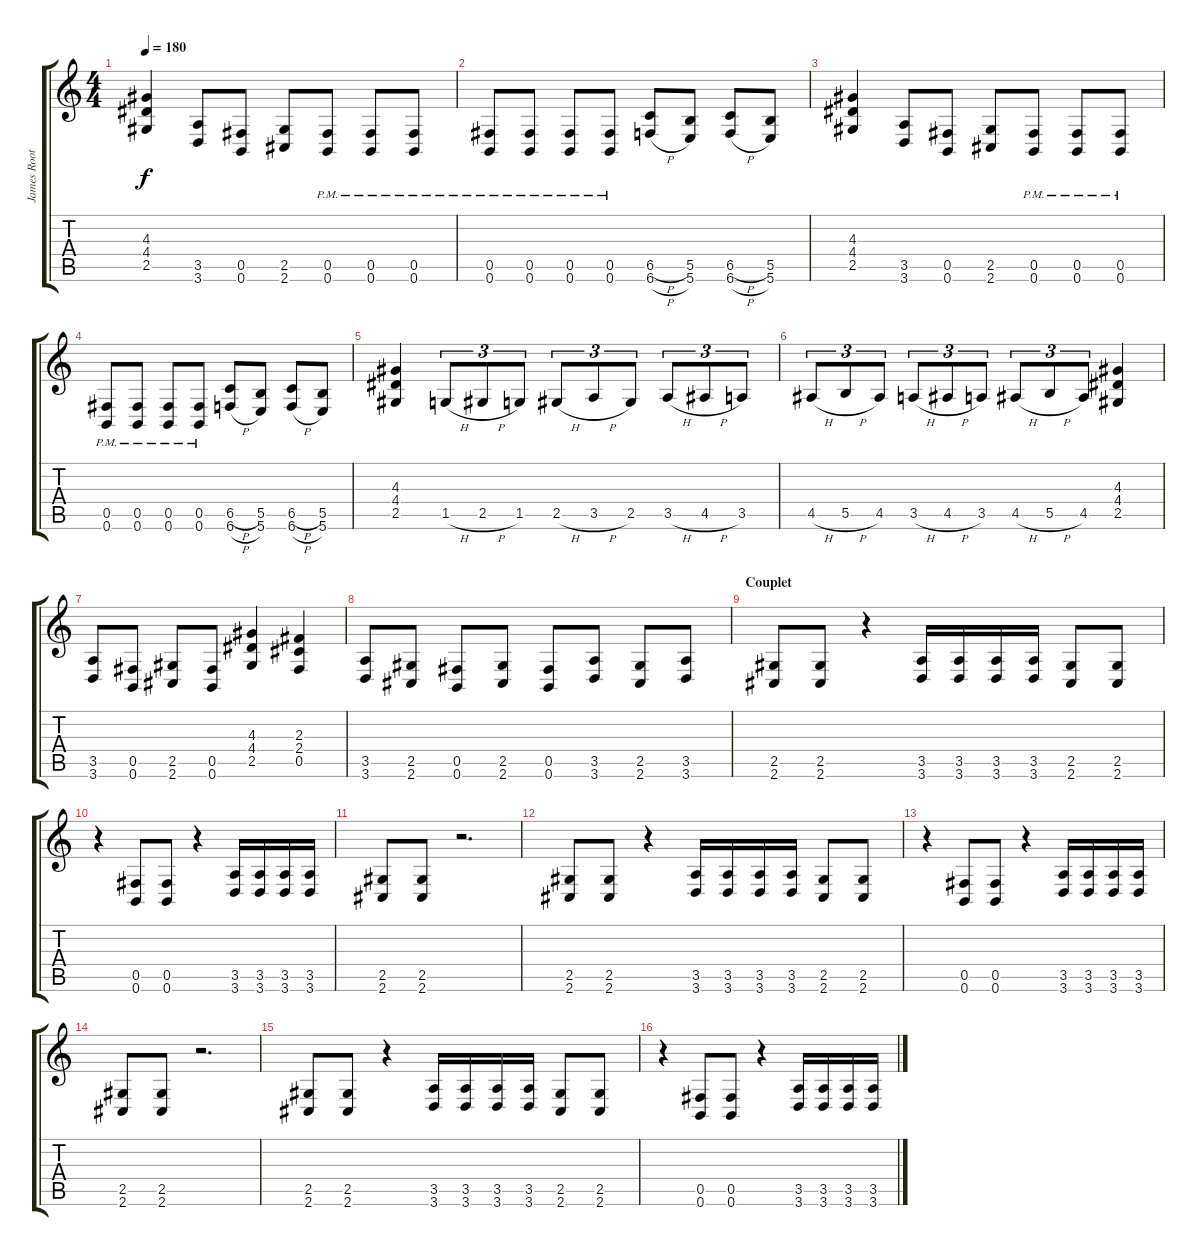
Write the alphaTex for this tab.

\track ("James Roots" "James Root") {instrument distortionguitar}
\staff {score tabs}
\tuning (Db4 Ab3 E3 B2 Gb2 B1) {hide}
\ts (4 4)
\tempo 180
\clef g2
\ks c
(4.3 4.4 2.5).4{dy f} (3.5 3.6).8 (0.5 0.6).8 (2.5 2.6).8 (0.5{pm} 0.6{pm}).8 (0.5{pm} 0.6{pm}).8 (0.5{pm} 0.6{pm}).8 |
(0.5{pm} 0.6{pm}).8 (0.5{pm} 0.6{pm}).8 (0.5{pm} 0.6{pm}).8 (0.5{pm} 0.6{pm}).8 (6.5{h} 6.6{h}).8 (5.5 5.6).8 (6.5{h} 6.6{h}).8 (5.5 5.6).8 |
(4.3 4.4 2.5).4 (3.5 3.6).8 (0.5 0.6).8 (2.5 2.6).8 (0.5{pm} 0.6{pm}).8 (0.5{pm} 0.6{pm}).8 (0.5{pm} 0.6{pm}).8 |
(0.5{pm} 0.6{pm}).8 (0.5{pm} 0.6{pm}).8 (0.5{pm} 0.6{pm}).8 (0.5{pm} 0.6{pm}).8 (6.5{h} 6.6{h}).8 (5.5 5.6).8 (6.5{h} 6.6{h}).8 (5.5 5.6).8 |
(4.3 4.4 2.5).4 1.5{h}.8{tu (3 2)} 2.5{h}.8{tu (3 2)} 1.5.8{tu (3 2)} 2.5{h}.8{tu (3 2)} 3.5{h}.8{tu (3 2)} 2.5.8{tu (3 2)} 3.5{h}.8{tu (3 2)} 4.5{h}.8{tu (3 2)} 3.5.8{tu (3 2)} |
4.5{h}.8{tu (3 2)} 5.5{h}.8{tu (3 2)} 4.5.8{tu (3 2)} 3.5{h}.8{tu (3 2)} 4.5{h}.8{tu (3 2)} 3.5.8{tu (3 2)} 4.5{h}.8{tu (3 2)} 5.5{h}.8{tu (3 2)} 4.5.8{tu (3 2)} (4.3 4.4 2.5).4 |
(3.5 3.6).8 (0.5 0.6).8 (2.5 2.6).8 (0.5 0.6).8 (4.3 4.4 2.5).4 (2.3 2.4 0.5).4 |
(3.5 3.6).8 (2.5 2.6).8 (0.5 0.6).8 (2.5 2.6).8 (0.5 0.6).8 (3.5 3.6).8 (2.5 2.6).8 (3.5 3.6).8 |
\section ("" "Couplet")
(2.5 2.6).8 (2.5 2.6).8 r.4 (3.5 3.6).16 (3.5 3.6).16 (3.5 3.6).16 (3.5 3.6).16 (2.5 2.6).8 (2.5 2.6).8 |
r.4 (0.5 0.6).8 (0.5 0.6).8 r.4 (3.5 3.6).16 (3.5 3.6).16 (3.5 3.6).16 (3.5 3.6).16 |
(2.5 2.6).8 (2.5 2.6).8 r.2{d} |
(2.5 2.6).8 (2.5 2.6).8 r.4 (3.5 3.6).16 (3.5 3.6).16 (3.5 3.6).16 (3.5 3.6).16 (2.5 2.6).8 (2.5 2.6).8 |
r.4 (0.5 0.6).8 (0.5 0.6).8 r.4 (3.5 3.6).16 (3.5 3.6).16 (3.5 3.6).16 (3.5 3.6).16 |
(2.5 2.6).8 (2.5 2.6).8 r.2{d} |
(2.5 2.6).8 (2.5 2.6).8 r.4 (3.5 3.6).16 (3.5 3.6).16 (3.5 3.6).16 (3.5 3.6).16 (2.5 2.6).8 (2.5 2.6).8 |
r.4 (0.5 0.6).8 (0.5 0.6).8 r.4 (3.5 3.6).16 (3.5 3.6).16 (3.5 3.6).16 (3.5 3.6).16
